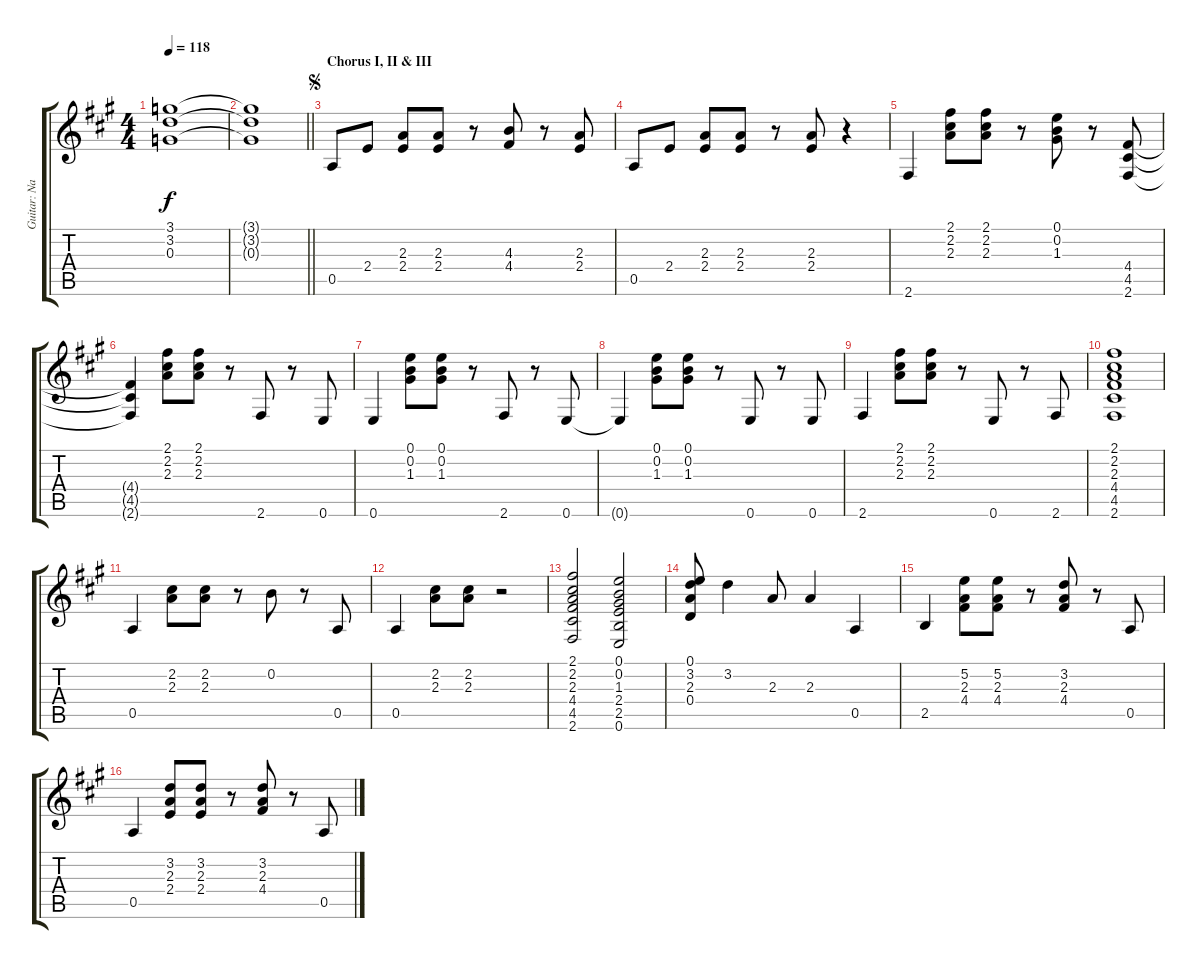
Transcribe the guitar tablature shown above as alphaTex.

\track ("Guitar: Nancy" "Guitar: Na") {instrument electricguitarjazz}
\staff {score tabs}
\tuning (E4 B3 G3 D3 A2 E2) {hide}
\ts (4 4)
\tempo 118
\clef g2
\ks a
(3.1 3.2 0.3).1{dy f} |
\barLineRight lightlight
(3.1{t} 3.2{t} 0.3{t}).1 |
\section ("" "Chorus I, II & III")
\jump segno
0.5.8{volume 12 instrument electricguitarjazz} 2.4.8 (2.3 2.4).8 (2.3 2.4).8 r.8 (4.3 4.4).8 r.8 (2.3 2.4).8 |
0.5.8 2.4.8 (2.3 2.4).8 (2.3 2.4).8 r.8 (2.3 2.4).8 r.4 |
2.6.4 (2.1 2.2 2.3).8 (2.1 2.2 2.3).8 r.8 (0.1 0.2 1.3).8 r.8 (4.4 4.5 2.6).8 |
(4.4{t} 4.5{t} 2.6{t}).4 (2.1 2.2 2.3).8 (2.1 2.2 2.3).8 r.8 2.6.8 r.8 0.6.8 |
0.6.4 (0.1 0.2 1.3).8 (0.1 0.2 1.3).8 r.8 2.6.8 r.8 0.6.8 |
0.6{t}.4 (0.1 0.2 1.3).8 (0.1 0.2 1.3).8 r.8 0.6.8 r.8 0.6.8 |
2.6.4 (2.1 2.2 2.3).8 (2.1 2.2 2.3).8 r.8 0.6.8 r.8 2.6.8 |
(2.1 2.2 2.3 4.4 4.5 2.6).1 |
0.5.4 (2.2 2.3).8 (2.2 2.3).8 r.8 0.2.8 r.8 0.5.8 |
0.5.4 (2.2 2.3).8 (2.2 2.3).8 r.2 |
(2.1 2.2 2.3 4.4 4.5 2.6).2 (0.1 0.2 1.3 2.4 2.5 0.6).2 |
(0.1 3.2 2.3 0.4).8 3.2.4 2.3.8 2.3.4 0.5.4 |
2.5.4 (5.2 2.3 4.4).8 (5.2 2.3 4.4).8 r.8 (3.2 2.3 4.4).8 r.8 0.5.8 |
0.5.4 (3.2 2.3 2.4).8 (3.2 2.3 2.4).8 r.8 (3.2 2.3 4.4).8 r.8 0.5.8
